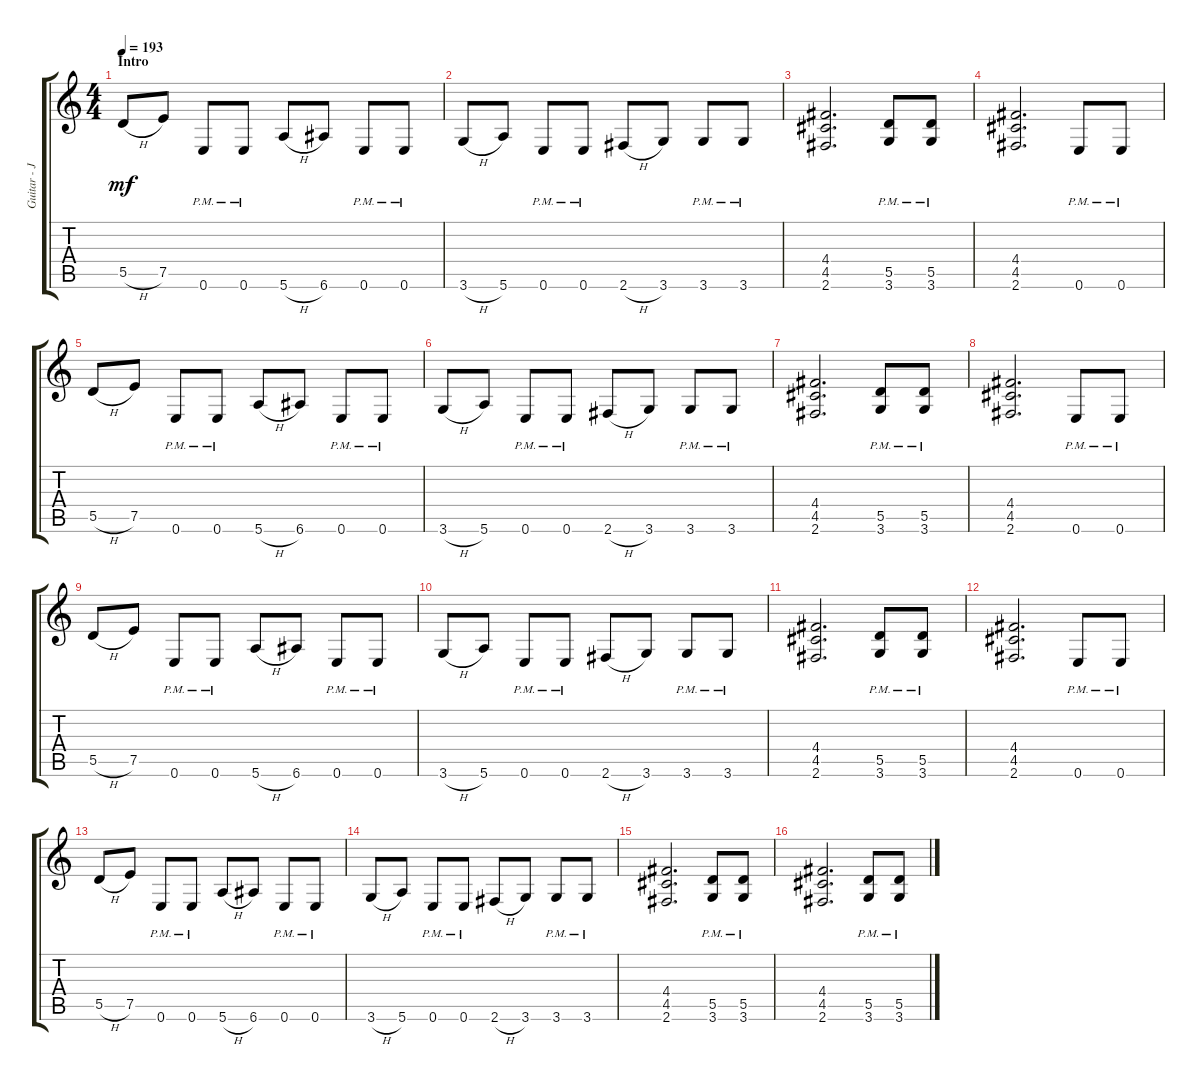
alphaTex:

\track ("Guitar - James" "Guitar - J") {instrument distortionguitar}
\staff {score tabs}
\tuning (E4 B3 G3 D3 A2 E2) {hide}
\ts (4 4)
\section ("" "Intro")
\tempo 193
\clef g2
\ks c
5.5{h}.8{dy mf instrument distortionguitar} 7.5.8 0.6{pm}.8 0.6{pm}.8 5.6{h}.8 6.6.8 0.6{pm}.8 0.6{pm}.8 |
3.6{h}.8 5.6.8 0.6{pm}.8 0.6{pm}.8 2.6{h}.8 3.6.8 3.6{pm}.8 3.6{pm}.8 |
(4.4 4.5 2.6).2{d} (5.5{pm} 3.6{pm}).8 (5.5{pm} 3.6{pm}).8 |
(4.4 4.5 2.6).2{d} 0.6{pm}.8 0.6{pm}.8 |
5.5{h}.8 7.5.8 0.6{pm}.8 0.6{pm}.8 5.6{h}.8 6.6.8 0.6{pm}.8 0.6{pm}.8 |
3.6{h}.8 5.6.8 0.6{pm}.8 0.6{pm}.8 2.6{h}.8 3.6.8 3.6{pm}.8 3.6{pm}.8 |
(4.4 4.5 2.6).2{d} (5.5{pm} 3.6{pm}).8 (5.5{pm} 3.6{pm}).8 |
(4.4 4.5 2.6).2{d} 0.6{pm}.8 0.6{pm}.8 |
5.5{h}.8 7.5.8 0.6{pm}.8 0.6{pm}.8 5.6{h}.8 6.6.8 0.6{pm}.8 0.6{pm}.8 |
3.6{h}.8 5.6.8 0.6{pm}.8 0.6{pm}.8 2.6{h}.8 3.6.8 3.6{pm}.8 3.6{pm}.8 |
(4.4 4.5 2.6).2{d} (5.5{pm} 3.6{pm}).8 (5.5{pm} 3.6{pm}).8 |
(4.4 4.5 2.6).2{d} 0.6{pm}.8 0.6{pm}.8 |
5.5{h}.8 7.5.8 0.6{pm}.8 0.6{pm}.8 5.6{h}.8 6.6.8 0.6{pm}.8 0.6{pm}.8 |
3.6{h}.8 5.6.8 0.6{pm}.8 0.6{pm}.8 2.6{h}.8 3.6.8 3.6{pm}.8 3.6{pm}.8 |
(4.4 4.5 2.6).2{d} (5.5{pm} 3.6{pm}).8 (5.5{pm} 3.6{pm}).8 |
(4.4 4.5 2.6).2{d} (5.5{pm} 3.6{pm}).8 (5.5{pm} 3.6{pm}).8
